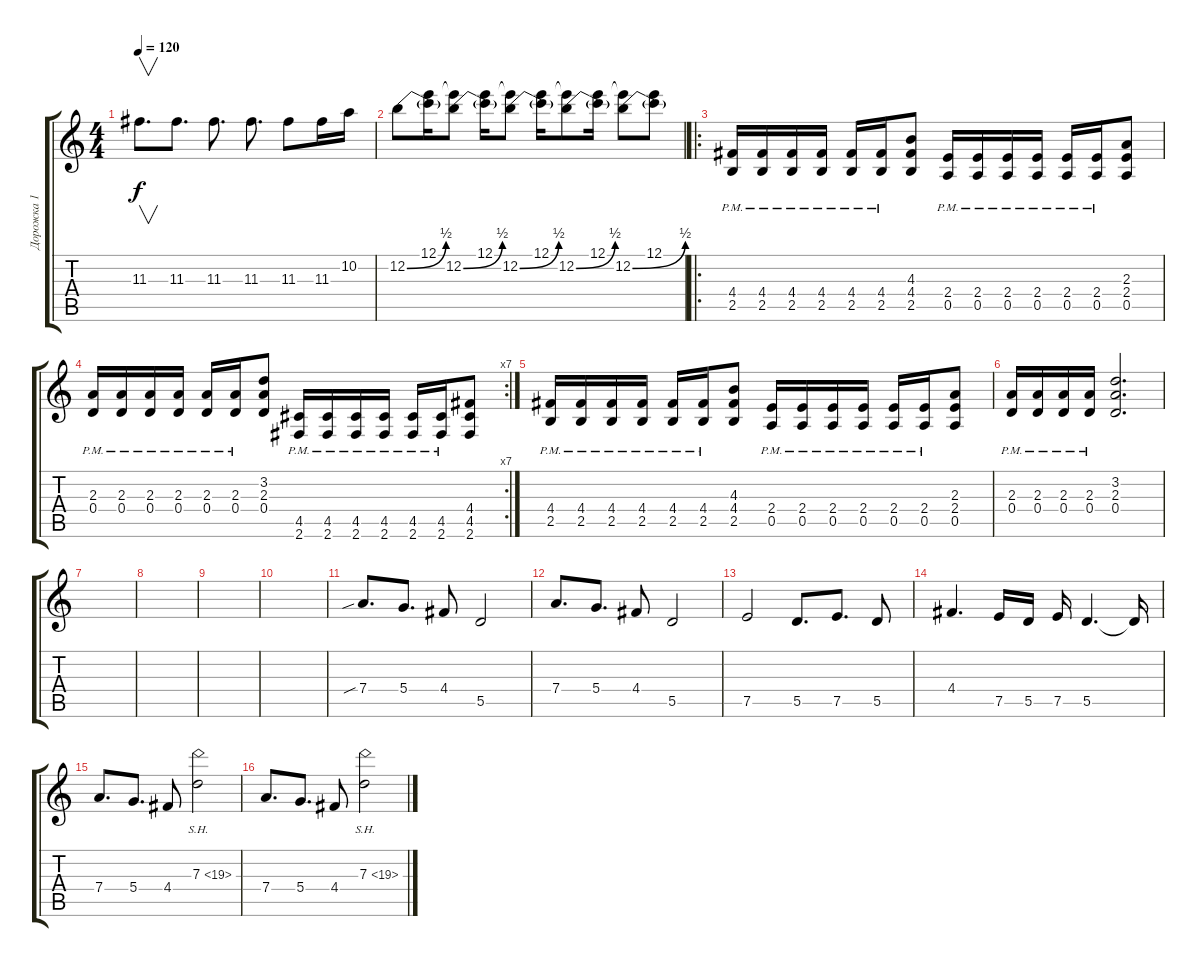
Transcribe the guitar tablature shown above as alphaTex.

\track ("Дорожка 1" "Дорожка 1") {instrument overdrivenguitar}
\staff {score tabs}
\tuning (E4 B3 G3 D3 A2 E2) {hide}
\ts (4 4)
\tempo 120
\clef g2
\ks c
11.3.8{v d dy f} 11.3.8{d} 11.3.8{d} 11.3.8{d} 11.3.8 11.3.16 10.2.16 |
12.2{be (bend 0 0 60 2)}.8 (12.1 12.2{t}).16 (12.1{t} 12.2{be (bend 0 0 60 2)}).8 (12.1 12.2{t}).16 (12.1{t} 12.2{be (bend 0 0 60 2)}).8 (12.1 12.2{t}).16 (12.1{t} 12.2{be (bend 0 0 60 2)}).8 (12.1 12.2{t}).16 (12.1{t} 12.2{be (bend 0 0 60 2)}).8 (12.1 12.2{t}).8 |
\ro
(4.4{pm} 2.5{pm}).16 (4.4{pm} 2.5{pm}).16 (4.4{pm} 2.5{pm}).16 (4.4{pm} 2.5{pm}).16 (4.4{pm} 2.5{pm}).16 (4.4{pm} 2.5{pm}).16 (4.3 4.4 2.5).8 (2.4{pm} 0.5{pm}).16 (2.4{pm} 0.5{pm}).16 (2.4{pm} 0.5{pm}).16 (2.4{pm} 0.5{pm}).16 (2.4{pm} 0.5{pm}).16 (2.4{pm} 0.5{pm}).16 (2.3 2.4 0.5).8 |
\rc 7
(2.3{pm} 0.4{pm}).16 (2.3{pm} 0.4{pm}).16 (2.3{pm} 0.4{pm}).16 (2.3{pm} 0.4{pm}).16 (2.3{pm} 0.4{pm}).16 (2.3{pm} 0.4{pm}).16 (3.2 2.3 0.4).8 (4.5{pm} 2.6{pm}).16 (4.5{pm} 2.6{pm}).16 (4.5{pm} 2.6{pm}).16 (4.5{pm} 2.6{pm}).16 (4.5{pm} 2.6{pm}).16 (4.5{pm} 2.6{pm}).16 (4.4 4.5 2.6).8 |
(4.4{pm} 2.5{pm}).16 (4.4{pm} 2.5{pm}).16 (4.4{pm} 2.5{pm}).16 (4.4{pm} 2.5{pm}).16 (4.4{pm} 2.5{pm}).16 (4.4{pm} 2.5{pm}).16 (4.3 4.4 2.5).8 (2.4{pm} 0.5{pm}).16 (2.4{pm} 0.5{pm}).16 (2.4{pm} 0.5{pm}).16 (2.4{pm} 0.5{pm}).16 (2.4{pm} 0.5{pm}).16 (2.4{pm} 0.5{pm}).16 (2.3 2.4 0.5).8 |
(2.3{pm} 0.4{pm}).16 (2.3{pm} 0.4{pm}).16 (2.3{pm} 0.4{pm}).16 (2.3{pm} 0.4{pm}).16 (3.2 2.3 0.4).2{d} |
|
|
|
|
7.4{sib}.8{d} 5.4.8{d} 4.4.8 5.5.2 |
7.4.8{d} 5.4.8{d} 4.4.8 5.5.2 |
7.5.2 5.5.8{d} 7.5.8{d} 5.5.8 |
4.4.4{d} 7.5.16 5.5.16 7.5.16 5.5.4{d} 5.5{t}.16 |
7.4.8{d} 5.4.8{d} 4.4.8 7.3{sh 12}.2 |
7.4.8{d} 5.4.8{d} 4.4.8 7.3{sh 12}.2
